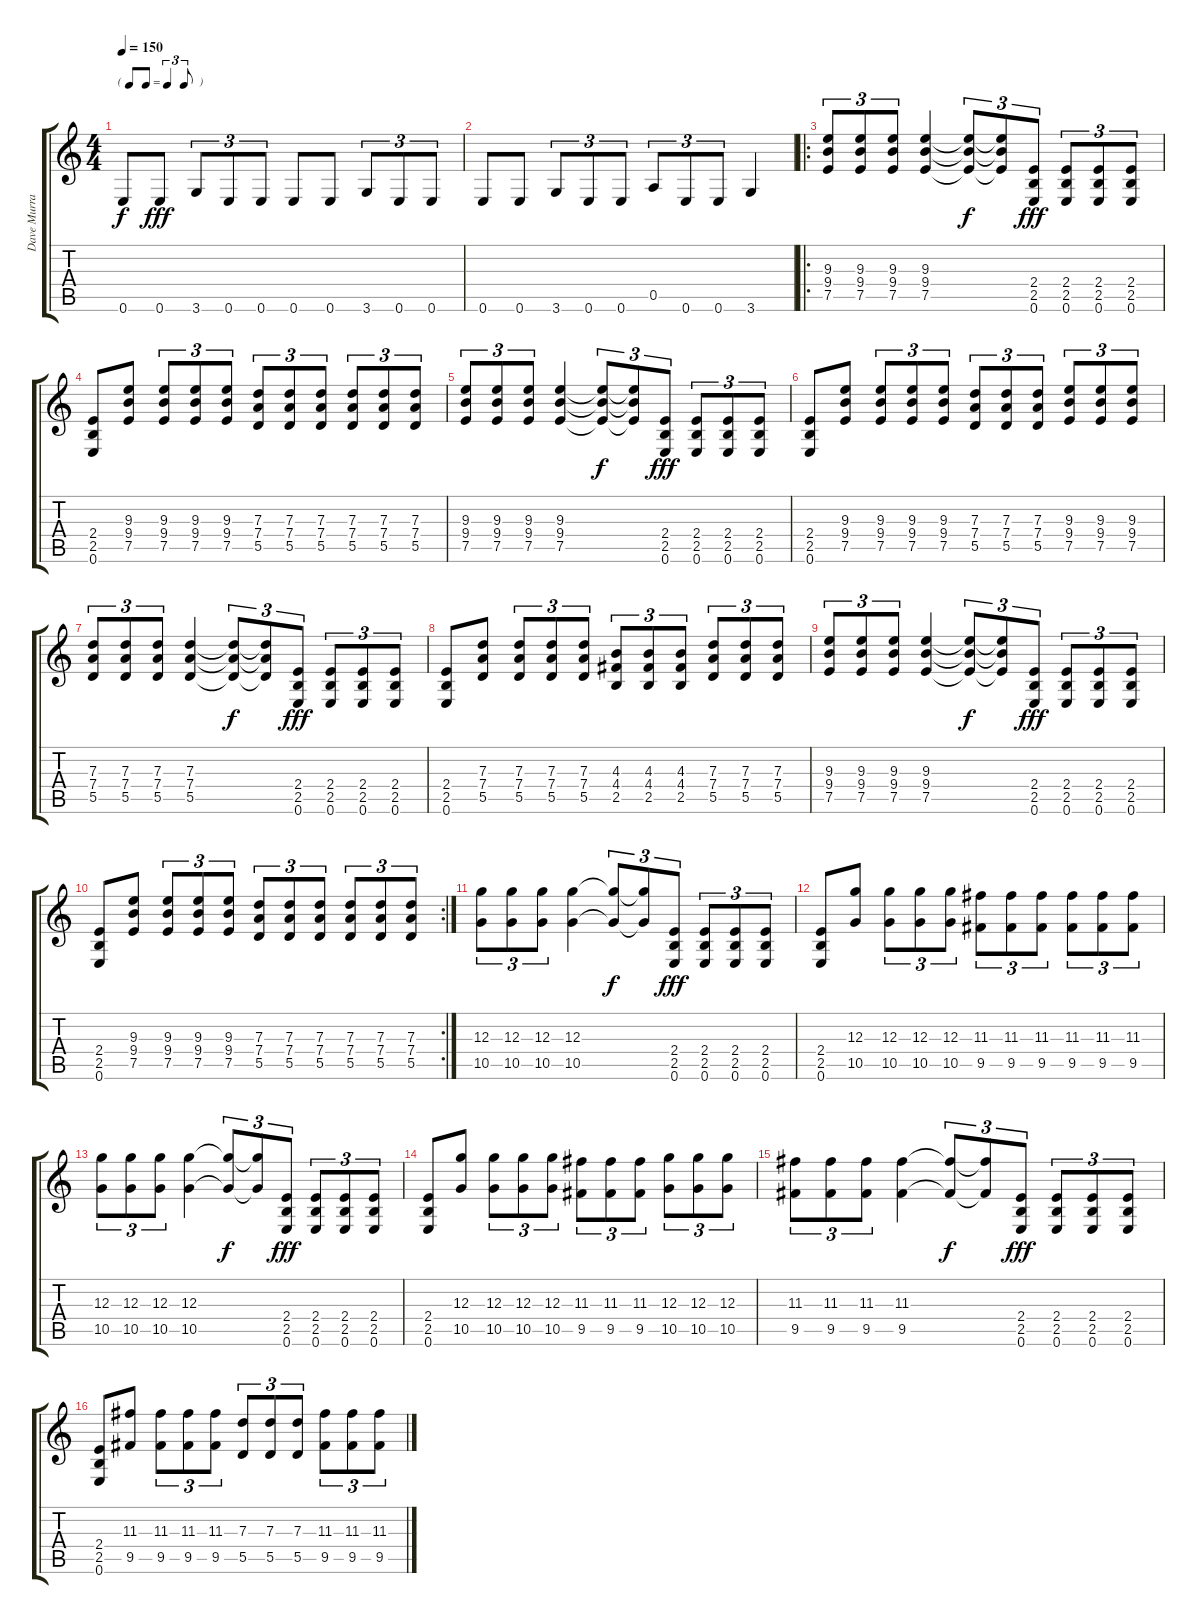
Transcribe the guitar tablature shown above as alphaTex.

\track ("Dave Murray" "Dave Murra") {instrument overdrivenguitar}
\staff {score tabs}
\tuning (E4 B3 G3 D3 A2 E2) {hide}
\ts (4 4)
\tf triplet8th
\tempo 150
\clef g2
\ks c
0.6{t}.8{dy f} 0.6.8{dy fff} 3.6.8{tu (3 2)} 0.6.8{tu (3 2)} 0.6.8{tu (3 2)} 0.6.8 0.6.8 3.6.8{tu (3 2)} 0.6.8{tu (3 2)} 0.6.8{tu (3 2)} |
0.6.8 0.6.8 3.6.8{tu (3 2)} 0.6.8{tu (3 2)} 0.6.8{tu (3 2)} 0.5.8{tu (3 2)} 0.6.8{tu (3 2)} 0.6.8{tu (3 2)} 3.6.4 |
\ro
(9.3 9.4 7.5).8{tu (3 2)} (9.3 9.4 7.5).8{tu (3 2)} (9.3 9.4 7.5).8{tu (3 2)} (9.3 9.4 7.5).4 (9.3{t} 9.4{t} 7.5{t}).8{tu (3 2) dy f} (9.3{t} 9.4{t} 7.5{t}).8{tu (3 2)} (2.4 2.5 0.6).8{tu (3 2) dy fff} (2.4 2.5 0.6).8{tu (3 2)} (2.4 2.5 0.6).8{tu (3 2)} (2.4 2.5 0.6).8{tu (3 2)} |
(2.4 2.5 0.6).8 (9.3 9.4 7.5).8 (9.3 9.4 7.5).8{tu (3 2)} (9.3 9.4 7.5).8{tu (3 2)} (9.3 9.4 7.5).8{tu (3 2)} (7.3 7.4 5.5).8{tu (3 2)} (7.3 7.4 5.5).8{tu (3 2)} (7.3 7.4 5.5).8{tu (3 2)} (7.3 7.4 5.5).8{tu (3 2)} (7.3 7.4 5.5).8{tu (3 2)} (7.3 7.4 5.5).8{tu (3 2)} |
(9.3 9.4 7.5).8{tu (3 2)} (9.3 9.4 7.5).8{tu (3 2)} (9.3 9.4 7.5).8{tu (3 2)} (9.3 9.4 7.5).4 (9.3{t} 9.4{t} 7.5{t}).8{tu (3 2) dy f} (9.3{t} 9.4{t} 7.5{t}).8{tu (3 2)} (2.4 2.5 0.6).8{tu (3 2) dy fff} (2.4 2.5 0.6).8{tu (3 2)} (2.4 2.5 0.6).8{tu (3 2)} (2.4 2.5 0.6).8{tu (3 2)} |
(2.4 2.5 0.6).8 (9.3 9.4 7.5).8 (9.3 9.4 7.5).8{tu (3 2)} (9.3 9.4 7.5).8{tu (3 2)} (9.3 9.4 7.5).8{tu (3 2)} (7.3 7.4 5.5).8{tu (3 2)} (7.3 7.4 5.5).8{tu (3 2)} (7.3 7.4 5.5).8{tu (3 2)} (9.3 9.4 7.5).8{tu (3 2)} (9.3 9.4 7.5).8{tu (3 2)} (9.3 9.4 7.5).8{tu (3 2)} |
(7.3 7.4 5.5).8{tu (3 2)} (7.3 7.4 5.5).8{tu (3 2)} (7.3 7.4 5.5).8{tu (3 2)} (7.3 7.4 5.5).4 (7.3{t} 7.4{t} 5.5{t}).8{tu (3 2) dy f} (7.3{t} 7.4{t} 5.5{t}).8{tu (3 2)} (2.4 2.5 0.6).8{tu (3 2) dy fff} (2.4 2.5 0.6).8{tu (3 2)} (2.4 2.5 0.6).8{tu (3 2)} (2.4 2.5 0.6).8{tu (3 2)} |
(2.4 2.5 0.6).8 (7.3 7.4 5.5).8 (7.3 7.4 5.5).8{tu (3 2)} (7.3 7.4 5.5).8{tu (3 2)} (7.3 7.4 5.5).8{tu (3 2)} (4.3 4.4 2.5).8{tu (3 2)} (4.3 4.4 2.5).8{tu (3 2)} (4.3 4.4 2.5).8{tu (3 2)} (7.3 7.4 5.5).8{tu (3 2)} (7.3 7.4 5.5).8{tu (3 2)} (7.3 7.4 5.5).8{tu (3 2)} |
(9.3 9.4 7.5).8{tu (3 2)} (9.3 9.4 7.5).8{tu (3 2)} (9.3 9.4 7.5).8{tu (3 2)} (9.3 9.4 7.5).4 (9.3{t} 9.4{t} 7.5{t}).8{tu (3 2) dy f} (9.3{t} 9.4{t} 7.5{t}).8{tu (3 2)} (2.4 2.5 0.6).8{tu (3 2) dy fff} (2.4 2.5 0.6).8{tu (3 2)} (2.4 2.5 0.6).8{tu (3 2)} (2.4 2.5 0.6).8{tu (3 2)} |
\rc 2
(2.4 2.5 0.6).8 (9.3 9.4 7.5).8 (9.3 9.4 7.5).8{tu (3 2)} (9.3 9.4 7.5).8{tu (3 2)} (9.3 9.4 7.5).8{tu (3 2)} (7.3 7.4 5.5).8{tu (3 2)} (7.3 7.4 5.5).8{tu (3 2)} (7.3 7.4 5.5).8{tu (3 2)} (7.3 7.4 5.5).8{tu (3 2)} (7.3 7.4 5.5).8{tu (3 2)} (7.3 7.4 5.5).8{tu (3 2)} |
(12.3 10.5).8{tu (3 2)} (12.3 10.5).8{tu (3 2)} (12.3 10.5).8{tu (3 2)} (12.3 10.5).4 (12.3{t} 10.5{t}).8{tu (3 2) dy f} (12.3{t} 10.5{t}).8{tu (3 2)} (2.4 2.5 0.6).8{tu (3 2) dy fff} (2.4 2.5 0.6).8{tu (3 2)} (2.4 2.5 0.6).8{tu (3 2)} (2.4 2.5 0.6).8{tu (3 2)} |
(2.4 2.5 0.6).8 (12.3 10.5).8 (12.3 10.5).8{tu (3 2)} (12.3 10.5).8{tu (3 2)} (12.3 10.5).8{tu (3 2)} (11.3 9.5).8{tu (3 2)} (11.3 9.5).8{tu (3 2)} (11.3 9.5).8{tu (3 2)} (11.3 9.5).8{tu (3 2)} (11.3 9.5).8{tu (3 2)} (11.3 9.5).8{tu (3 2)} |
(12.3 10.5).8{tu (3 2)} (12.3 10.5).8{tu (3 2)} (12.3 10.5).8{tu (3 2)} (12.3 10.5).4 (12.3{t} 10.5{t}).8{tu (3 2) dy f} (12.3{t} 10.5{t}).8{tu (3 2)} (2.4 2.5 0.6).8{tu (3 2) dy fff} (2.4 2.5 0.6).8{tu (3 2)} (2.4 2.5 0.6).8{tu (3 2)} (2.4 2.5 0.6).8{tu (3 2)} |
(2.4 2.5 0.6).8 (12.3 10.5).8 (12.3 10.5).8{tu (3 2)} (12.3 10.5).8{tu (3 2)} (12.3 10.5).8{tu (3 2)} (11.3 9.5).8{tu (3 2)} (11.3 9.5).8{tu (3 2)} (11.3 9.5).8{tu (3 2)} (12.3 10.5).8{tu (3 2)} (12.3 10.5).8{tu (3 2)} (12.3 10.5).8{tu (3 2)} |
(11.3 9.5).8{tu (3 2)} (11.3 9.5).8{tu (3 2)} (11.3 9.5).8{tu (3 2)} (11.3 9.5).4 (11.3{t} 9.5{t}).8{tu (3 2) dy f} (11.3{t} 9.5{t}).8{tu (3 2)} (2.4 2.5 0.6).8{tu (3 2) dy fff} (2.4 2.5 0.6).8{tu (3 2)} (2.4 2.5 0.6).8{tu (3 2)} (2.4 2.5 0.6).8{tu (3 2)} |
(2.4 2.5 0.6).8 (11.3 9.5).8 (11.3 9.5).8{tu (3 2)} (11.3 9.5).8{tu (3 2)} (11.3 9.5).8{tu (3 2)} (7.3 5.5).8{tu (3 2)} (7.3 5.5).8{tu (3 2)} (7.3 5.5).8{tu (3 2)} (11.3 9.5).8{tu (3 2)} (11.3 9.5).8{tu (3 2)} (11.3 9.5).8{tu (3 2)}
